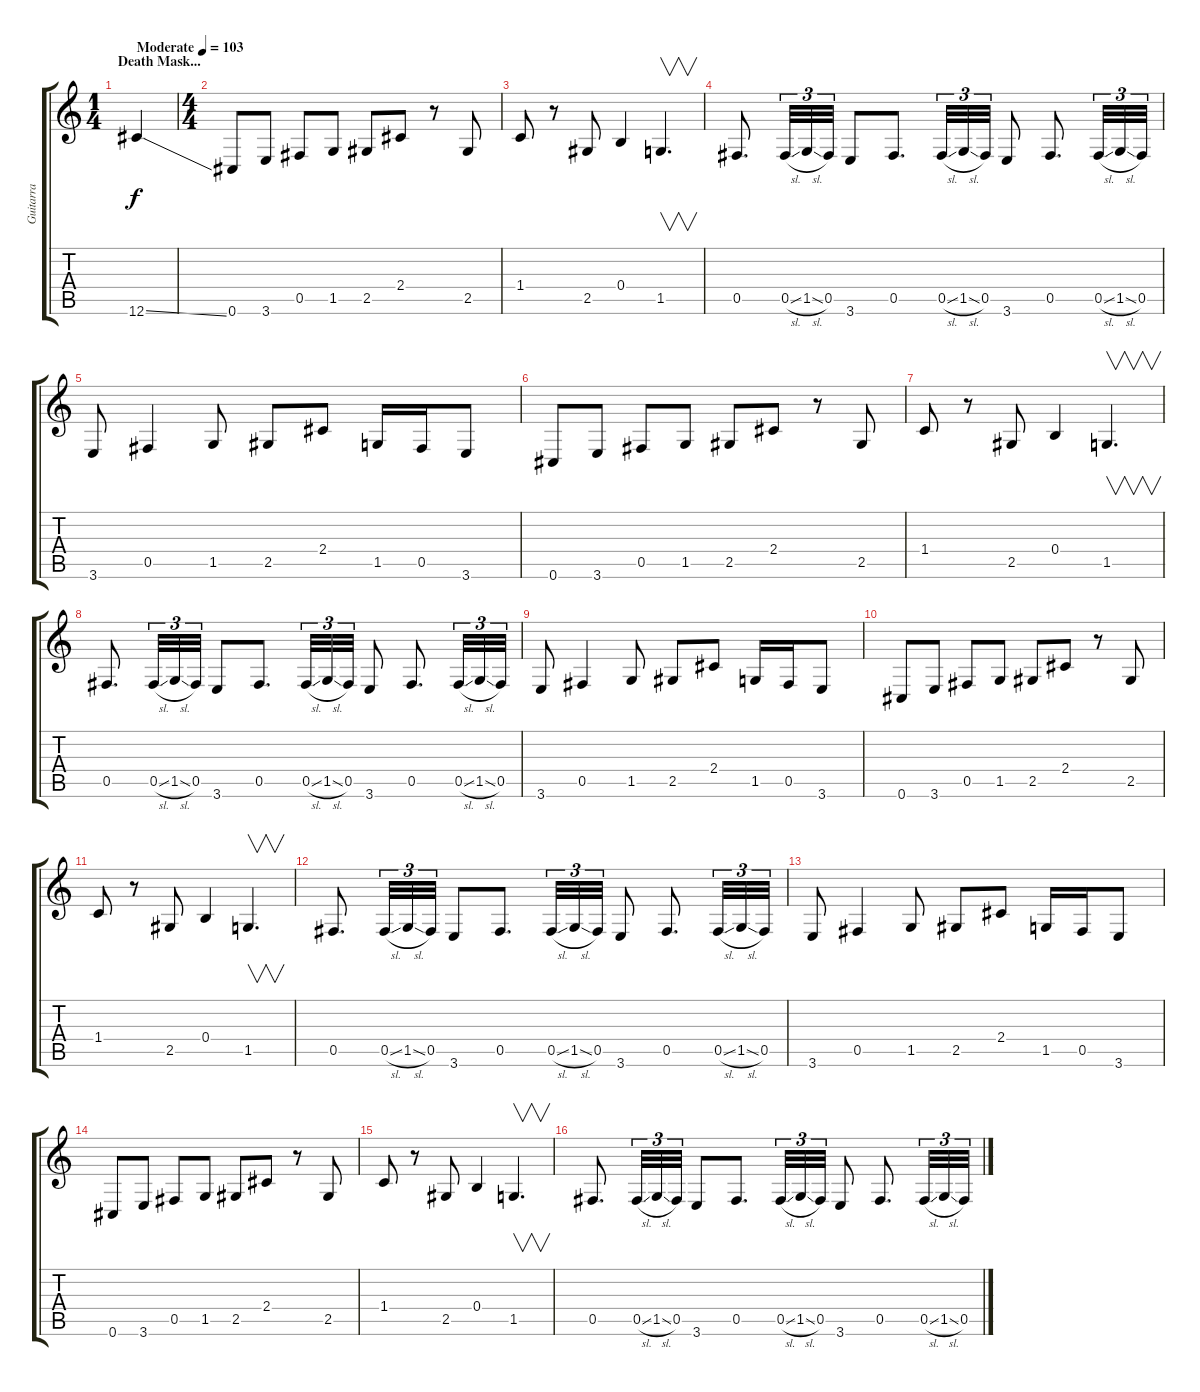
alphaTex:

\track ("Guitarra" "Guitarra") {instrument distortionguitar}
\staff {score tabs}
\tuning (Db4 Ab3 E3 B2 Gb2 Db2) {hide}
\ts (1 4)
\section ("" "Death Mask...")
\tempo (103 "Moderate")
\clef g2
\ks c
12.6{ss}.4{dy f instrument distortionguitar} |
\ts (4 4)
0.6.8 3.6.8 0.5.8 1.5.8 2.5.8 2.4.8 r.8 2.5.8 |
1.4.8 r.8 2.5.8 0.4.4 1.5.4{v d} |
0.5.8{d} 0.5{sl}.32{tu (3 2)} 1.5{sl}.32{tu (3 2)} 0.5.32{tu (3 2)} 3.6.8 0.5.8{d} 0.5{sl}.32{tu (3 2)} 1.5{sl}.32{tu (3 2)} 0.5.32{tu (3 2)} 3.6.8 0.5.8{d} 0.5{sl}.32{tu (3 2)} 1.5{sl}.32{tu (3 2)} 0.5.32{tu (3 2)} |
3.6.8 0.5.4 1.5.8 2.5.8 2.4.8 1.5.16 0.5.16 3.6.8 |
0.6.8 3.6.8 0.5.8 1.5.8 2.5.8 2.4.8 r.8 2.5.8 |
1.4.8 r.8 2.5.8 0.4.4 1.5.4{v d} |
0.5.8{d} 0.5{sl}.32{tu (3 2)} 1.5{sl}.32{tu (3 2)} 0.5.32{tu (3 2)} 3.6.8 0.5.8{d} 0.5{sl}.32{tu (3 2)} 1.5{sl}.32{tu (3 2)} 0.5.32{tu (3 2)} 3.6.8 0.5.8{d} 0.5{sl}.32{tu (3 2)} 1.5{sl}.32{tu (3 2)} 0.5.32{tu (3 2)} |
3.6.8 0.5.4 1.5.8 2.5.8 2.4.8 1.5.16 0.5.16 3.6.8 |
0.6.8 3.6.8 0.5.8 1.5.8 2.5.8 2.4.8 r.8 2.5.8 |
1.4.8 r.8 2.5.8 0.4.4 1.5.4{v d} |
0.5.8{d} 0.5{sl}.32{tu (3 2)} 1.5{sl}.32{tu (3 2)} 0.5.32{tu (3 2)} 3.6.8 0.5.8{d} 0.5{sl}.32{tu (3 2)} 1.5{sl}.32{tu (3 2)} 0.5.32{tu (3 2)} 3.6.8 0.5.8{d} 0.5{sl}.32{tu (3 2)} 1.5{sl}.32{tu (3 2)} 0.5.32{tu (3 2)} |
3.6.8 0.5.4 1.5.8 2.5.8 2.4.8 1.5.16 0.5.16 3.6.8 |
0.6.8 3.6.8 0.5.8 1.5.8 2.5.8 2.4.8 r.8 2.5.8 |
1.4.8 r.8 2.5.8 0.4.4 1.5.4{v d} |
0.5.8{d} 0.5{sl}.32{tu (3 2)} 1.5{sl}.32{tu (3 2)} 0.5.32{tu (3 2)} 3.6.8 0.5.8{d} 0.5{sl}.32{tu (3 2)} 1.5{sl}.32{tu (3 2)} 0.5.32{tu (3 2)} 3.6.8 0.5.8{d} 0.5{sl}.32{tu (3 2)} 1.5{sl}.32{tu (3 2)} 0.5.32{tu (3 2)}
